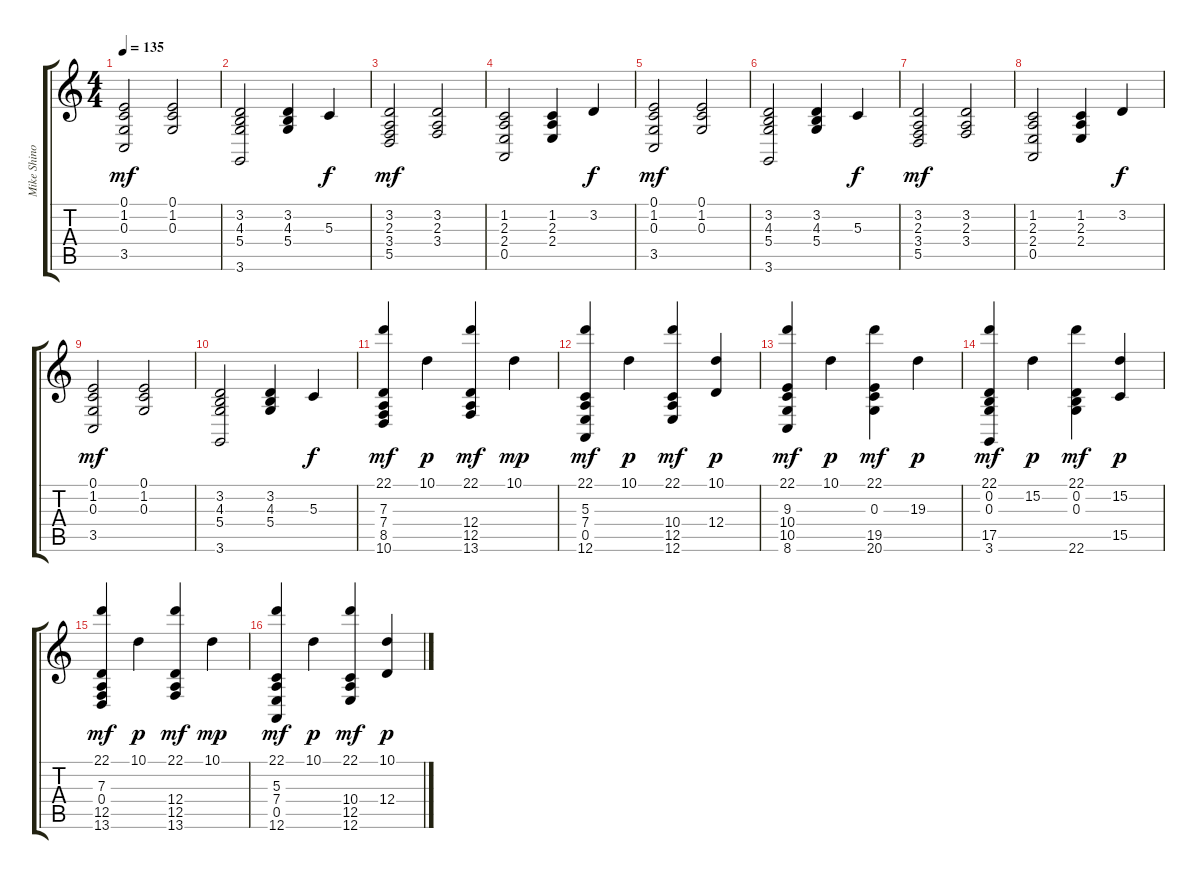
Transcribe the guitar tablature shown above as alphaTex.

\track ("Mike Shinoda - Piano" "Mike Shino") {instrument brightacousticpiano}
\staff {score tabs}
\tuning (E4 B3 G3 D3 A2 E2) {hide}
\ts (4 4)
\tempo 135
\clef g2
\ks c
(0.1 1.2 0.3 3.5).2{dy mf} (0.1 1.2 0.3).2 |
(3.2 4.3 5.4 3.6).2 (3.2 4.3 5.4).4 5.3.4{dy f} |
(3.2 2.3 3.4 5.5).2{dy mf} (3.2 2.3 3.4).2 |
(1.2 2.3 2.4 0.5).2 (1.2 2.3 2.4).4 3.2.4{dy f} |
(0.1 1.2 0.3 3.5).2{dy mf} (0.1 1.2 0.3).2 |
(3.2 4.3 5.4 3.6).2 (3.2 4.3 5.4).4 5.3.4{dy f} |
(3.2 2.3 3.4 5.5).2{dy mf} (3.2 2.3 3.4).2 |
(1.2 2.3 2.4 0.5).2 (1.2 2.3 2.4).4 3.2.4{dy f} |
(0.1 1.2 0.3 3.5).2{dy mf} (0.1 1.2 0.3).2 |
(3.2 4.3 5.4 3.6).2 (3.2 4.3 5.4).4 5.3.4{dy f} |
(22.1 7.3 7.4 8.5 10.6).4{dy mf} 10.1.4{dy p} (22.1 12.4 12.5 13.6).4{dy mf} 10.1.4{dy mp} |
(22.1 5.3 7.4 0.5 12.6).4{dy mf} 10.1.4{dy p} (22.1 10.4 12.5 12.6).4{dy mf} (10.1 12.4).4{dy p} |
(22.1 9.3 10.4 10.5 8.6).4{dy mf} 10.1.4{dy p} (22.1 0.3 19.5 20.6).4{dy mf} 19.3.4{dy p} |
(22.1 0.2 0.3 17.5 3.6).4{dy mf} 15.2.4{dy p} (22.1 0.2 0.3 22.6).4{dy mf} (15.2 15.5).4{dy p} |
(22.1 7.3 0.4 12.5 13.6).4{dy mf} 10.1.4{dy p} (22.1 12.4 12.5 13.6).4{dy mf} 10.1.4{dy mp} |
(22.1 5.3 7.4 0.5 12.6).4{dy mf} 10.1.4{dy p} (22.1 10.4 12.5 12.6).4{dy mf} (10.1 12.4).4{dy p}
